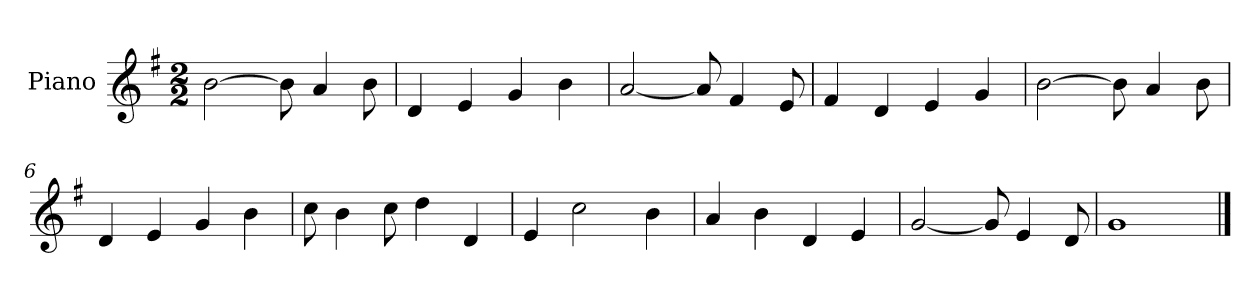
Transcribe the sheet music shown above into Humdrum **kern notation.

**kern
*part1
*staff1
*I"Piano
*I'Pno.
*clefG2
*k[f#]
*M2/2
*MM120
=1
[2b\
8b\]
4a/
8b\
=2
4d/
4e/
4g/
4b\
=3
[2a/
8a/]
4f#/
8e/
=4
4f#/
4d/
4e/
4g/
=5
[2b\
8b\]
4a/
8b\
=6
4d/
4e/
4g/
4b\
=7
8cc\
4b\
8cc\
4dd\
4d/
=8
4e/
2cc\
4b\
=9
4a/
4b\
4d/
4e/
!!LO:LB:g=z
=10
[2g/
8g/]
4e/
8d/
=11
1g
==
*-
